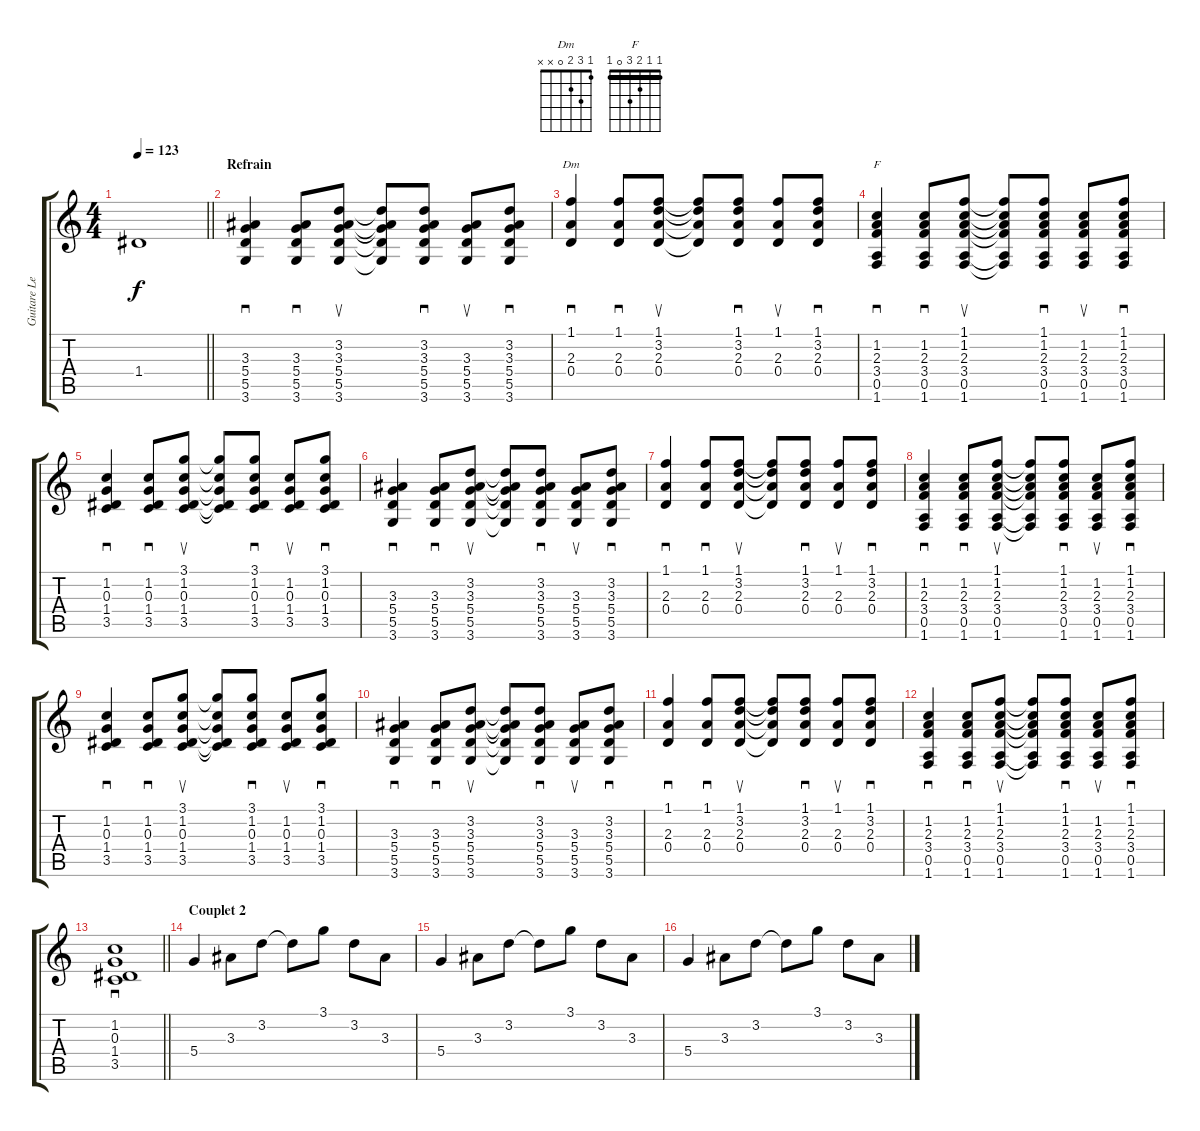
\track ("Guitare Lead" "Guitare Le") {instrument electricguitarclean}
\staff {score tabs}
\tuning (E4 B3 G3 D3 A2 E2) {hide}
\chord ("Dm" 1 3 2 0 x x)
\chord ("F" 1 1 2 3 0 1) {barre 1}
\ts (4 4)
\tempo 123
\clef g2
\barLineRight lightlight
\ks c
1.4.1{dy f} |
\section ("" "Refrain")
(3.3 5.4 5.5 3.6).4{sd} (3.3 5.4 5.5 3.6).8{sd} (3.2 3.3 5.4 5.5 3.6).8{su} (3.2{t} 3.3{t} 5.4{t} 5.5{t} 3.6{t}).8 (3.2 3.3 5.4 5.5 3.6).8{sd} (3.3 5.4 5.5 3.6).8{su} (3.2 3.3 5.4 5.5 3.6).8{sd} |
(1.1 2.3 0.4).4{sd ch "Dm"} (1.1 2.3 0.4).8{sd} (1.1 3.2 2.3 0.4).8{su} (1.1{t} 3.2{t} 2.3{t} 0.4{t}).8 (1.1 3.2 2.3 0.4).8{sd} (1.1 2.3 0.4).8{su} (1.1 3.2 2.3 0.4).8{sd} |
(1.2 2.3 3.4 0.5 1.6).4{sd ch "F"} (1.2 2.3 3.4 0.5 1.6).8{sd} (1.1 1.2 2.3 3.4 0.5 1.6).8{su} (1.1{t} 1.2{t} 2.3{t} 3.4{t} 0.5{t} 1.6{t}).8 (1.1 1.2 2.3 3.4 0.5 1.6).8{sd} (1.2 2.3 3.4 0.5 1.6).8{su} (1.1 1.2 2.3 3.4 0.5 1.6).8{sd} |
(1.2 0.3 1.4 3.5).4{sd} (1.2 0.3 1.4 3.5).8{sd} (3.1 1.2 0.3 1.4 3.5).8{su} (3.1{t} 1.2{t} 0.3{t} 1.4{t} 3.5{t}).8 (3.1 1.2 0.3 1.4 3.5).8{sd} (1.2 0.3 1.4 3.5).8{su} (3.1 1.2 0.3 1.4 3.5).8{sd} |
(3.3 5.4 5.5 3.6).4{sd} (3.3 5.4 5.5 3.6).8{sd} (3.2 3.3 5.4 5.5 3.6).8{su} (3.2{t} 3.3{t} 5.4{t} 5.5{t} 3.6{t}).8 (3.2 3.3 5.4 5.5 3.6).8{sd} (3.3 5.4 5.5 3.6).8{su} (3.2 3.3 5.4 5.5 3.6).8{sd} |
(1.1 2.3 0.4).4{sd} (1.1 2.3 0.4).8{sd} (1.1 3.2 2.3 0.4).8{su} (1.1{t} 3.2{t} 2.3{t} 0.4{t}).8 (1.1 3.2 2.3 0.4).8{sd} (1.1 2.3 0.4).8{su} (1.1 3.2 2.3 0.4).8{sd} |
(1.2 2.3 3.4 0.5 1.6).4{sd} (1.2 2.3 3.4 0.5 1.6).8{sd} (1.1 1.2 2.3 3.4 0.5 1.6).8{su} (1.1{t} 1.2{t} 2.3{t} 3.4{t} 0.5{t} 1.6{t}).8 (1.1 1.2 2.3 3.4 0.5 1.6).8{sd} (1.2 2.3 3.4 0.5 1.6).8{su} (1.1 1.2 2.3 3.4 0.5 1.6).8{sd} |
(1.2 0.3 1.4 3.5).4{sd} (1.2 0.3 1.4 3.5).8{sd} (3.1 1.2 0.3 1.4 3.5).8{su} (3.1{t} 1.2{t} 0.3{t} 1.4{t} 3.5{t}).8 (3.1 1.2 0.3 1.4 3.5).8{sd} (1.2 0.3 1.4 3.5).8{su} (3.1 1.2 0.3 1.4 3.5).8{sd} |
(3.3 5.4 5.5 3.6).4{sd} (3.3 5.4 5.5 3.6).8{sd} (3.2 3.3 5.4 5.5 3.6).8{su} (3.2{t} 3.3{t} 5.4{t} 5.5{t} 3.6{t}).8 (3.2 3.3 5.4 5.5 3.6).8{sd} (3.3 5.4 5.5 3.6).8{su} (3.2 3.3 5.4 5.5 3.6).8{sd} |
(1.1 2.3 0.4).4{sd} (1.1 2.3 0.4).8{sd} (1.1 3.2 2.3 0.4).8{su} (1.1{t} 3.2{t} 2.3{t} 0.4{t}).8 (1.1 3.2 2.3 0.4).8{sd} (1.1 2.3 0.4).8{su} (1.1 3.2 2.3 0.4).8{sd} |
(1.2 2.3 3.4 0.5 1.6).4{sd} (1.2 2.3 3.4 0.5 1.6).8{sd} (1.1 1.2 2.3 3.4 0.5 1.6).8{su} (1.1{t} 1.2{t} 2.3{t} 3.4{t} 0.5{t} 1.6{t}).8 (1.1 1.2 2.3 3.4 0.5 1.6).8{sd} (1.2 2.3 3.4 0.5 1.6).8{su} (1.1 1.2 2.3 3.4 0.5 1.6).8{sd} |
\barLineRight lightlight
(1.2 0.3 1.4 3.5).1{sd} |
\section ("" "Couplet 2")
5.4.4 3.3.8 3.2.8 3.2{t}.8 3.1.8 3.2.8 3.3.8 |
5.4.4 3.3.8 3.2.8 3.2{t}.8 3.1.8 3.2.8 3.3.8 |
5.4.4 3.3.8 3.2.8 3.2{t}.8 3.1.8 3.2.8 3.3.8
